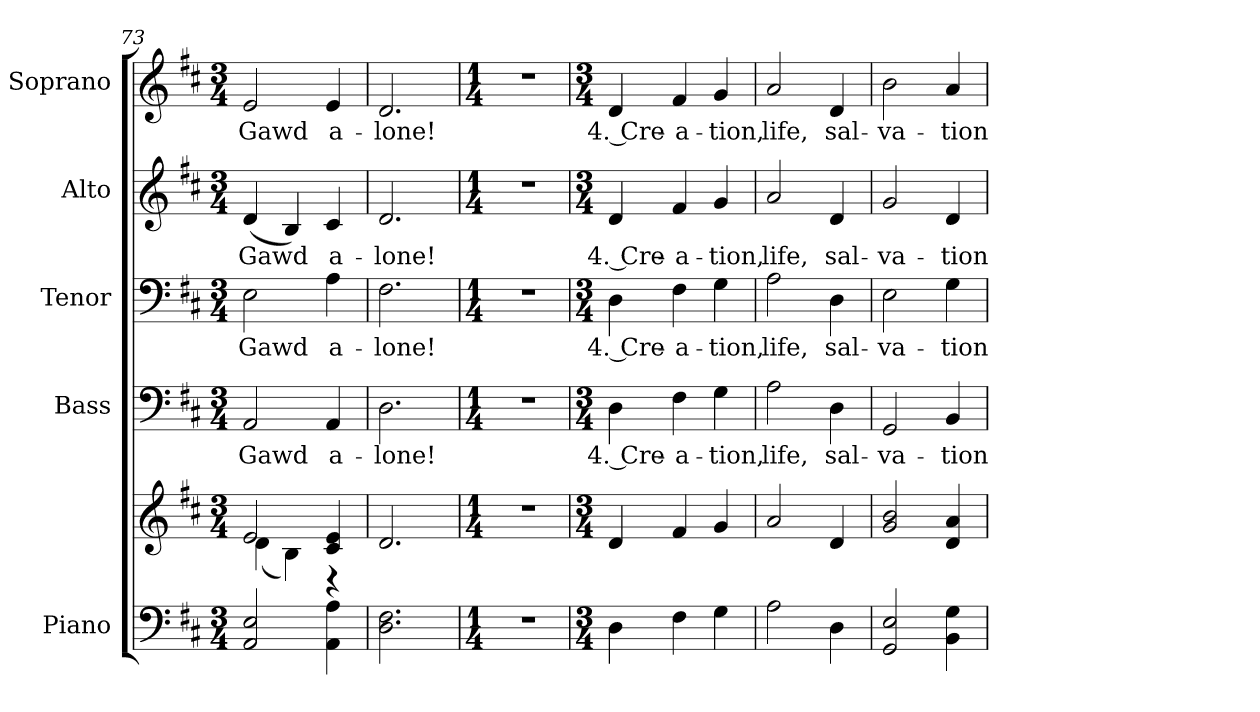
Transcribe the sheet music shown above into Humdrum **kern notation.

**kern	**kern	**kern	**text	**kern	**text	**kern	**text	**kern	**text
*part5	*part5	*part4	*part4	*part3	*part3	*part2	*part2	*part1	*part1
*staff6	*staff5	*staff4	*staff4	*staff3	*staff3	*staff2	*staff2	*staff1	*staff1
*I"Piano	*	*I"Bass	*	*I"Tenor	*	*I"Alto	*	*I"Soprano	*
*I'Pno.	*	*I'B.	*	*I'T.	*	*I'A.	*	*I'S.	*
!!LO:PB:g=z
*clefF4	*clefG2	*clefF4	*	*clefF4	*	*clefG2	*	*clefG2	*
*k[f#c#]	*k[f#c#]	*k[f#c#]	*	*k[f#c#]	*	*k[f#c#]	*	*k[f#c#]	*
*D:	*D:	*D:	*	*D:	*	*D:	*	*D:	*
*M3/4	*M3/4	*M3/4	*	*M3/4	*	*M3/4	*	*M3/4	*
=73	=73	=73	=73	=73	=73	=73	=73	=73	=73
*	*^	*	*	*	*	*	*	*	*
!	!	!	!	!LO:LY:b:color=#000000	!	!	!	!	!	!
!	!	!	!	!	!	!LO:LY:b:color=#000000	!	!	!	!
!	!	!	!	!	!	!	!	!LO:LY:b:color=#000000	!	!
!	!	!	!	!	!	!	!	!	!	!LO:LY:b:color=#000000
2AAi/ 2Ei	2ei/	(4di\	2AAi/	Gawd	2Ei\	Gawd	(4di/	Gawd	2ei/	Gawd
.	.	4Bi\)	.	.	.	.	4Bi/)	.	.	.
!	!	!	!	!LO:LY:b:color=#000000	!	!	!	!	!	!
!	!	!	!	!	!	!LO:LY:b:color=#000000	!	!	!	!
!	!	!	!	!	!	!	!	!LO:LY:b:color=#000000	!	!
!	!	!	!	!	!	!	!	!	!	!LO:LY:b:color=#000000
4AAi\ 4Ai	4c#i/ 4ei	4r	4AAi/	a-	4Ai\	a-	4c#i/	a-	4ei/	a-
*	*v	*v	*	*	*	*	*	*	*	*
=74	=74	=74	=74	=74	=74	=74	=74	=74	=74
*	*^	*	*	*	*	*	*	*	*
!	!	!	!	!LO:LY:b:color=#000000	!	!	!	!	!	!
*	*v	*v	*	*	*	*	*	*	*	*
*	*^	*	*	*	*	*	*	*	*
!	!	!	!	!	!	!LO:LY:b:color=#000000	!	!	!	!
*	*v	*v	*	*	*	*	*	*	*	*
*	*^	*	*	*	*	*	*	*	*
!	!	!	!	!	!	!	!	!LO:LY:b:color=#000000	!	!
*	*v	*v	*	*	*	*	*	*	*	*
*	*^	*	*	*	*	*	*	*	*
!	!	!	!	!	!	!	!	!	!	!LO:LY:b:color=#000000
*	*v	*v	*	*	*	*	*	*	*	*
2.Di\ 2.F#i	2.di/	2.Di\	-lone!	2.F#i\	-lone!	2.di/	-lone!	2.di/	-lone!
=75	=75	=75	=75	=75	=75	=75	=75	=75	=75
*M1/4	*M1/4	*M1/4	*	*M1/4	*	*M1/4	*	*M1/4	*
!LO:N:vis=1	!LO:N:vis=1	!LO:N:vis=1	!	!LO:N:vis=1	!	!LO:N:vis=1	!	!LO:N:vis=1	!
4r	4r	4r	.	4r	.	4r	.	4r	.
!!LO:PB:g=z
=76	=76	=76	=76	=76	=76	=76	=76	=76	=76
*M3/4	*M3/4	*M3/4	*	*M3/4	*	*M3/4	*	*M3/4	*
!	!	!	!LO:LY:b:color=#000000	!	!	!	!	!	!
!	!	!	!	!	!LO:LY:b:color=#000000	!	!	!	!
!	!	!	!	!	!	!	!LO:LY:b:color=#000000	!	!
!	!	!	!	!	!	!	!	!	!LO:LY:b:color=#000000
4Di\	4di/	4Di\	4. Cre-	4Di\	4. Cre-	4di/	4. Cre-	4di/	4. Cre-
!	!	!	!LO:LY:b:color=#000000	!	!	!	!	!	!
!	!	!	!	!	!LO:LY:b:color=#000000	!	!	!	!
!	!	!	!	!	!	!	!LO:LY:b:color=#000000	!	!
!	!	!	!	!	!	!	!	!	!LO:LY:b:color=#000000
4F#i\	4f#i/	4F#i\	-a-	4F#i\	-a-	4f#i/	-a-	4f#i/	-a-
!	!	!	!LO:LY:b:color=#000000	!	!	!	!	!	!
!	!	!	!	!	!LO:LY:b:color=#000000	!	!	!	!
!	!	!	!	!	!	!	!LO:LY:b:color=#000000	!	!
!	!	!	!	!	!	!	!	!	!LO:LY:b:color=#000000
4Gi\	4gi/	4Gi\	-tion,	4Gi\	-tion,	4gi/	-tion,	4gi/	-tion,
=77	=77	=77	=77	=77	=77	=77	=77	=77	=77
!	!	!	!LO:LY:b:color=#000000	!	!	!	!	!	!
!	!	!	!	!	!LO:LY:b:color=#000000	!	!	!	!
!	!	!	!	!	!	!	!LO:LY:b:color=#000000	!	!
!	!	!	!	!	!	!	!	!	!LO:LY:b:color=#000000
2Ai\	2ai/	2Ai\	life,	2Ai\	life,	2ai/	life,	2ai/	life,
!	!	!	!LO:LY:b:color=#000000	!	!	!	!	!	!
!	!	!	!	!	!LO:LY:b:color=#000000	!	!	!	!
!	!	!	!	!	!	!	!LO:LY:b:color=#000000	!	!
!	!	!	!	!	!	!	!	!	!LO:LY:b:color=#000000
4Di\	4di/	4Di\	sal-	4Di\	sal-	4di/	sal-	4di/	sal-
=78	=78	=78	=78	=78	=78	=78	=78	=78	=78
!	!	!	!LO:LY:b:color=#000000	!	!	!	!	!	!
!	!	!	!	!	!LO:LY:b:color=#000000	!	!	!	!
!	!	!	!	!	!	!	!LO:LY:b:color=#000000	!	!
!	!	!	!	!	!	!	!	!	!LO:LY:b:color=#000000
2GGi/ 2Ei	2gi/ 2bi	2GGi/	-va-	2Ei\	-va-	2gi/	-va-	2bi\	-va-
!	!	!	!LO:LY:b:color=#000000	!	!	!	!	!	!
!	!	!	!	!	!LO:LY:b:color=#000000	!	!	!	!
!	!	!	!	!	!	!	!LO:LY:b:color=#000000	!	!
!	!	!	!	!	!	!	!	!	!LO:LY:b:color=#000000
4BBi\ 4Gi	4di/ 4ai	4BBi/	-tion	4Gi\	-tion	4di/	-tion	4ai/	-tion
=	=	=	=	=	=	=	=	=	=
*-	*-	*-	*-	*-	*-	*-	*-	*-	*-
